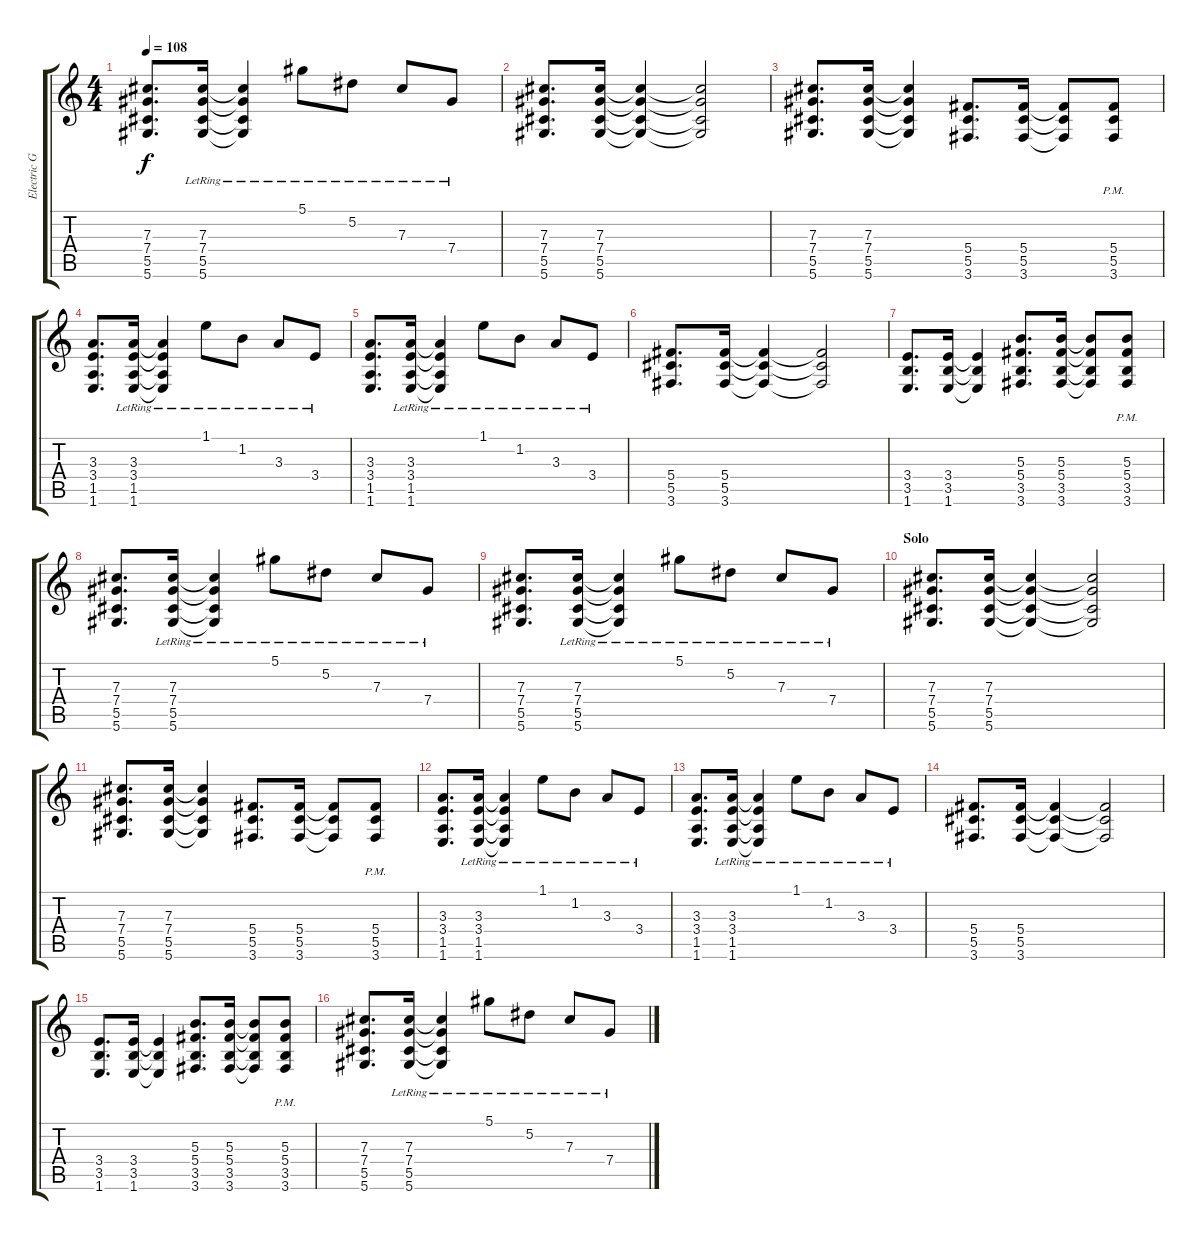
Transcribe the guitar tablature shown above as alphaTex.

\track ("Electric Guitar 1" "Electric G") {instrument distortionguitar}
\staff {score tabs}
\tuning (Eb4 Bb3 Gb3 Db3 Ab2 Eb2) {hide}
\ts (4 4)
\tempo 108
\clef g2
\ks c
(7.3 7.4 5.5 5.6).8{d dy f} (7.3 7.4 5.5{lr} 5.6{lr}).16 (7.3{t} 7.4{t} 5.5{lr t} 5.6{lr t}).4 5.1{lr}.8 5.2{lr}.8 7.3{lr}.8 7.4{lr}.8 |
(7.3 7.4 5.5 5.6).8{d} (7.3 7.4 5.5 5.6).16 (7.3{t} 7.4{t} 5.5{t} 5.6{t}).4 (7.3{t} 7.4{t} 5.5{t} 5.6{t}).2 |
(7.3 7.4 5.5 5.6).8{d} (7.3 7.4 5.5 5.6).16 (7.3{t} 7.4{t} 5.5{t} 5.6{t}).4 (5.4 5.5 3.6).8{d} (5.4 5.5 3.6).16 (5.4{t} 5.5{t} 3.6{t}).8 (5.4{pm} 5.5{pm} 3.6{pm}).8 |
(3.3 3.4 1.5 1.6).8{d} (3.3 3.4 1.5{lr} 1.6{lr}).16 (3.3{t} 3.4{t} 1.5{lr t} 1.6{lr t}).4 1.1{lr}.8 1.2{lr}.8 3.3{lr}.8 3.4{lr}.8 |
(3.3 3.4 1.5 1.6).8{d} (3.3 3.4 1.5{lr} 1.6{lr}).16 (3.3{t} 3.4{t} 1.5{lr t} 1.6{lr t}).4 1.1{lr}.8 1.2{lr}.8 3.3{lr}.8 3.4{lr}.8 |
(5.4 5.5 3.6).8{d} (5.4 5.5 3.6).16 (5.4{t} 5.5{t} 3.6{t}).4 (5.4{t} 5.5{t} 3.6{t}).2 |
(3.4 3.5 1.6).8{d} (3.4 3.5 1.6).16 (3.4{t} 3.5{t} 1.6{t}).4 (5.3 5.4 3.5 3.6).8{d} (5.3 5.4 3.5 3.6).16 (5.3{t} 5.4{t} 3.5{t} 3.6{t}).8 (5.3{pm} 5.4{pm} 3.5{pm} 3.6{pm}).8 |
(7.3 7.4 5.5 5.6).8{d} (7.3 7.4 5.5{lr} 5.6{lr}).16 (7.3{t} 7.4{t} 5.5{lr t} 5.6{lr t}).4 5.1{lr}.8 5.2{lr}.8 7.3{lr}.8 7.4{lr}.8 |
(7.3 7.4 5.5 5.6).8{d} (7.3 7.4 5.5{lr} 5.6{lr}).16 (7.3{t} 7.4{t} 5.5{lr t} 5.6{lr t}).4 5.1{lr}.8 5.2{lr}.8 7.3{lr}.8 7.4{lr}.8 |
\section ("" "Solo")
(7.3 7.4 5.5 5.6).8{d} (7.3 7.4 5.5 5.6).16 (7.3{t} 7.4{t} 5.5{t} 5.6{t}).4 (7.3{t} 7.4{t} 5.5{t} 5.6{t}).2 |
(7.3 7.4 5.5 5.6).8{d} (7.3 7.4 5.5 5.6).16 (7.3{t} 7.4{t} 5.5{t} 5.6{t}).4 (5.4 5.5 3.6).8{d} (5.4 5.5 3.6).16 (5.4{t} 5.5{t} 3.6{t}).8 (5.4{pm} 5.5{pm} 3.6{pm}).8 |
(3.3 3.4 1.5 1.6).8{d} (3.3 3.4 1.5{lr} 1.6{lr}).16 (3.3{t} 3.4{t} 1.5{lr t} 1.6{lr t}).4 1.1{lr}.8 1.2{lr}.8 3.3{lr}.8 3.4{lr}.8 |
(3.3 3.4 1.5 1.6).8{d} (3.3 3.4 1.5{lr} 1.6{lr}).16 (3.3{t} 3.4{t} 1.5{lr t} 1.6{lr t}).4 1.1{lr}.8 1.2{lr}.8 3.3{lr}.8 3.4{lr}.8 |
(5.4 5.5 3.6).8{d} (5.4 5.5 3.6).16 (5.4{t} 5.5{t} 3.6{t}).4 (5.4{t} 5.5{t} 3.6{t}).2 |
(3.4 3.5 1.6).8{d} (3.4 3.5 1.6).16 (3.4{t} 3.5{t} 1.6{t}).4 (5.3 5.4 3.5 3.6).8{d} (5.3 5.4 3.5 3.6).16 (5.3{t} 5.4{t} 3.5{t} 3.6{t}).8 (5.3{pm} 5.4{pm} 3.5{pm} 3.6{pm}).8 |
(7.3 7.4 5.5 5.6).8{d} (7.3 7.4 5.5{lr} 5.6{lr}).16 (7.3{t} 7.4{t} 5.5{lr t} 5.6{lr t}).4 5.1{lr}.8 5.2{lr}.8 7.3{lr}.8 7.4{lr}.8
